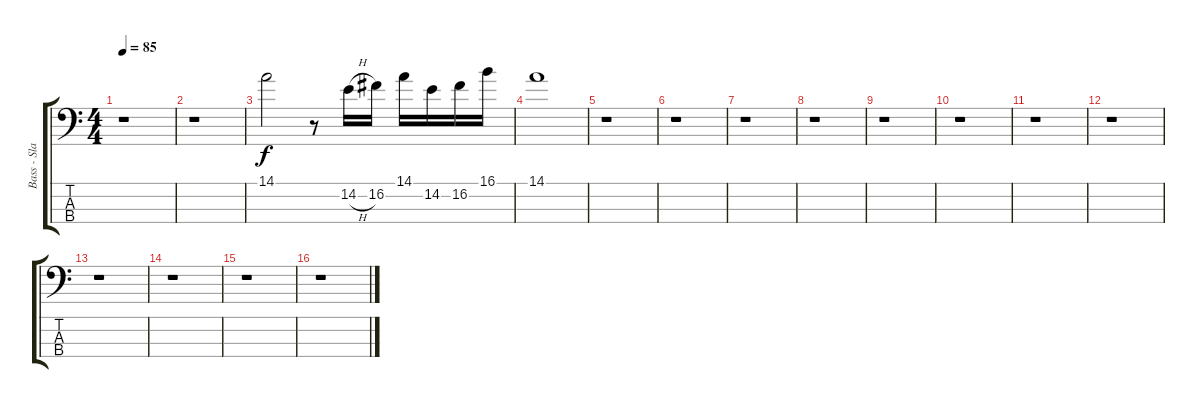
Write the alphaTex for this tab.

\track ("Bass - Slap" "Bass - Sla") {instrument slapbass1}
\staff {score tabs}
\tuning (G2 D2 A1 E1) {hide}
\ts (4 4)
\tempo 85
\clef f4
\ks c
r.1{dy f instrument slapbass1} |
r.1 |
14.1.2 r.8 14.2{h}.16 16.2.16 14.1.16 14.2.16 16.2.16 16.1.16 |
14.1.1 |
r.1 |
r.1 |
r.1 |
r.1 |
r.1 |
r.1 |
r.1 |
r.1 |
r.1 |
r.1 |
r.1 |
r.1
